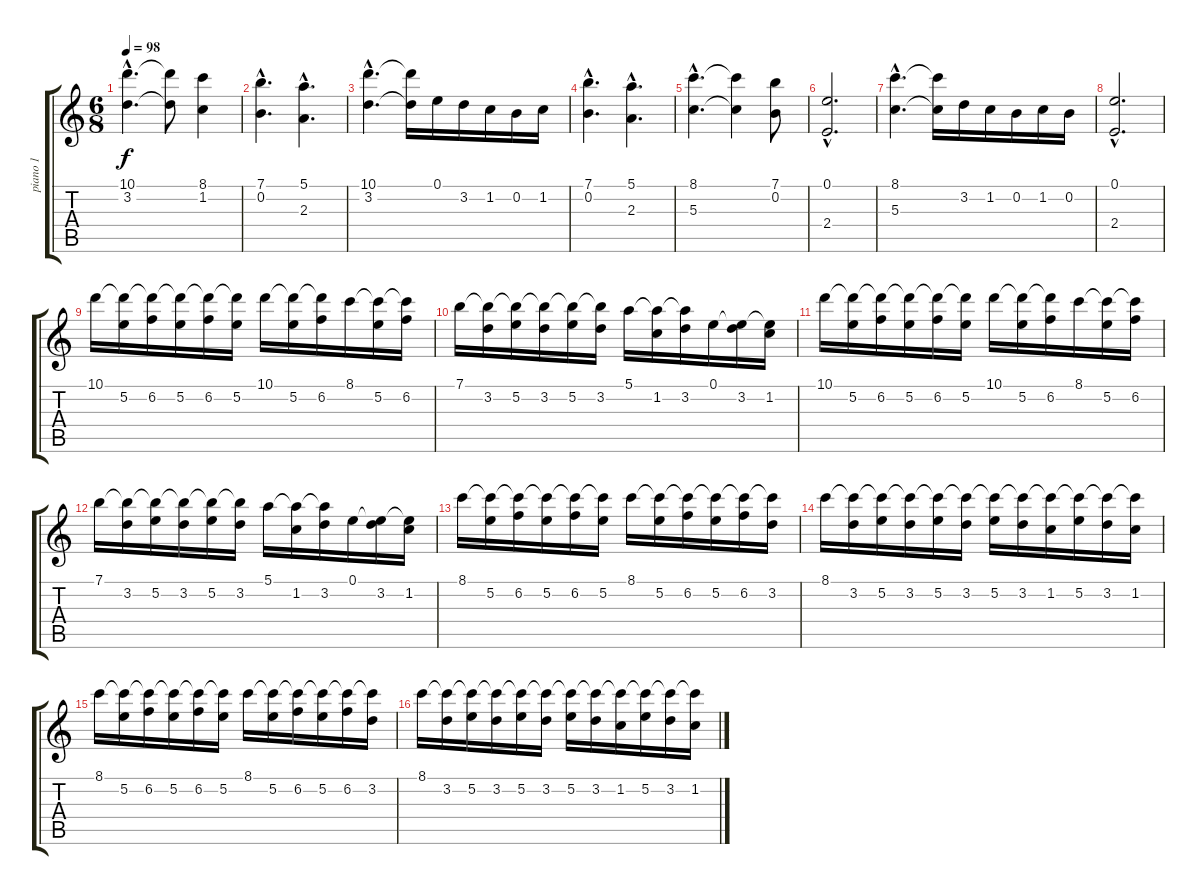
\track ("piano 1" "piano 1") {instrument acousticgrandpiano}
\staff {score tabs}
\tuning (E5 B4 G4 D4 A3 E3) {hide}
\ts (6 8)
\tempo 98
\clef g2
\ks c
(10.1{hac} 3.2{hac}).4{d dy f} (10.1{t} 3.2{t}).8 (8.1 1.2).4 |
(7.1{hac} 0.2{hac}).4{d} (5.1{hac} 2.3{hac}).4{d} |
(10.1{hac} 3.2{hac}).4{d} (10.1{t} 3.2{t}).16 0.1.16 3.2.16 1.2.16 0.2.16 1.2.16 |
(7.1{hac} 0.2{hac}).4{d} (5.1{hac} 2.3{hac}).4{d} |
(8.1{hac} 5.3{hac}).4{d} (8.1{t} 5.3{t}).4 (7.1 0.2).8 |
(0.1{hac} 2.4{hac}).2{d} |
(8.1{hac} 5.3{hac}).4{d} (8.1{t} 5.3{t}).16 3.2.16 1.2.16 0.2.16 1.2.16 0.2.16 |
(0.1{hac} 2.4{hac}).2{d} |
10.1.16 (10.1{t} 5.2).16 (10.1{t} 6.2).16 (10.1{t} 5.2).16 (10.1{t} 6.2).16 (10.1{t} 5.2).16 10.1.16 (10.1{t} 5.2).16 (10.1{t} 6.2).16 8.1.16 (8.1{t} 5.2).16 (8.1{t} 6.2).16 |
7.1.16 (7.1{t} 3.2).16 (7.1{t} 5.2).16 (7.1{t} 3.2).16 (7.1{t} 5.2).16 (7.1{t} 3.2).16 5.1.16 (5.1{t} 1.2).16 (5.1{t} 3.2).16 0.1.16 (0.1{t} 3.2).16 (0.1{t} 1.2).16 |
10.1.16 (10.1{t} 5.2).16 (10.1{t} 6.2).16 (10.1{t} 5.2).16 (10.1{t} 6.2).16 (10.1{t} 5.2).16 10.1.16 (10.1{t} 5.2).16 (10.1{t} 6.2).16 8.1.16 (8.1{t} 5.2).16 (8.1{t} 6.2).16 |
7.1.16 (7.1{t} 3.2).16 (7.1{t} 5.2).16 (7.1{t} 3.2).16 (7.1{t} 5.2).16 (7.1{t} 3.2).16 5.1.16 (5.1{t} 1.2).16 (5.1{t} 3.2).16 0.1.16 (0.1{t} 3.2).16 (0.1{t} 1.2).16 |
8.1.16 (8.1{t} 5.2).16 (8.1{t} 6.2).16 (8.1{t} 5.2).16 (8.1{t} 6.2).16 (8.1{t} 5.2).16 8.1.16 (8.1{t} 5.2).16 (8.1{t} 6.2).16 (8.1{t} 5.2).16 (8.1{t} 6.2).16 (8.1{t} 3.2).16 |
8.1.16 (8.1{t} 3.2).16 (8.1{t} 5.2).16 (8.1{t} 3.2).16 (8.1{t} 5.2).16 (8.1{t} 3.2).16 (8.1{t} 5.2).16 (8.1{t} 3.2).16 (8.1{t} 1.2).16 (8.1{t} 5.2).16 (8.1{t} 3.2).16 (8.1{t} 1.2).16 |
8.1.16 (8.1{t} 5.2).16 (8.1{t} 6.2).16 (8.1{t} 5.2).16 (8.1{t} 6.2).16 (8.1{t} 5.2).16 8.1.16 (8.1{t} 5.2).16 (8.1{t} 6.2).16 (8.1{t} 5.2).16 (8.1{t} 6.2).16 (8.1{t} 3.2).16 |
8.1.16 (8.1{t} 3.2).16 (8.1{t} 5.2).16 (8.1{t} 3.2).16 (8.1{t} 5.2).16 (8.1{t} 3.2).16 (8.1{t} 5.2).16 (8.1{t} 3.2).16 (8.1{t} 1.2).16 (8.1{t} 5.2).16 (8.1{t} 3.2).16 (8.1{t} 1.2).16
